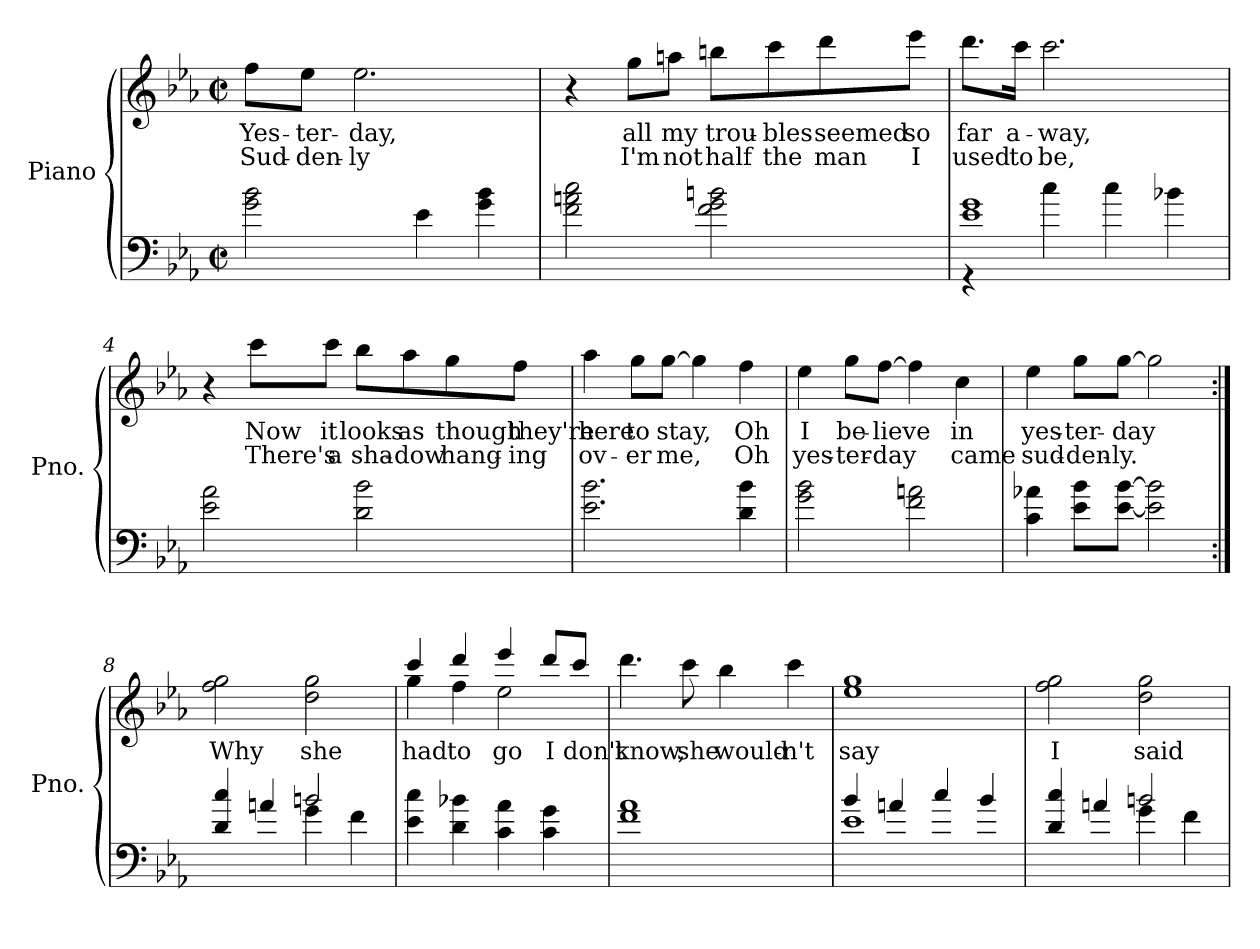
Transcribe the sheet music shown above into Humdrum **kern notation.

**kern	**kern	**text	**text
*part1	*part1	*part1	*part1
*staff2	*staff1	*staff1	*staff1
*I"Piano	*	*	*
*I'Pno.	*	*	*
*clefF4	*clefG2	*	*
*k[b-e-a-]	*k[b-e-a-]	*	*
*M2/2	*M2/2	*	*
*met(c|)	*met(c|)	*	*
*MM80	*MM80	*	*
=1	=1	=1	=1
!	!	!LO:LY:b	!LO:LY:b
2g\ 2b-\	8ff\L	Yes-	Sud-
!	!	!LO:LY:b	!LO:LY:b
.	8ee-\J	-ter-	-den-
!	!	!LO:LY:b	!LO:LY:b
.	2.ee-\	-day,	-ly
4e-\	.	.	.
4g\ 4b-\	.	.	.
=2	=2	=2	=2
2f\ 2an\ 2cc\	4r	.	.
!	!	!LO:LY:b	!LO:LY:b
.	8gg\L	all	I'm
!	!	!LO:LY:b	!LO:LY:b
.	8aan\J	my	not
!	!	!LO:LY:b	!LO:LY:b
2f\ 2g\ 2bn\	8bbn\L	trou-	half
!	!	!LO:LY:b	!LO:LY:b
.	8ccc\	-bles	the
!	!	!LO:LY:b	!LO:LY:b
.	8ddd\	seemed	man
!	!	!LO:LY:b	!LO:LY:b
.	8eee-\J	so	I
=3	=3	=3	=3
*^	*	*	*
!	!	!	!LO:LY:b	!LO:LY:b
1e- 1g	4r	8.ddd\L	far	used
!	!	!	!LO:LY:b	!LO:LY:b
.	.	16ccc\Jk	a-	to
!	!	!	!LO:LY:b	!LO:LY:b
.	4cc\	2.ccc\	-way,	be,
.	4cc\	.	.	.
.	4b-X\	.	.	.
*v	*v	*	*	*
=4	=4	=4	=4
2e-\ 2a-\	4r	.	.
!	!	!LO:LY:b	!LO:LY:b
.	8ccc\L	Now	There's
!	!	!LO:LY:b	!LO:LY:b
.	8ccc\J	it	a
!	!	!LO:LY:b	!LO:LY:b
2d\ 2b-\	8bb-\L	looks	sha-
!	!	!LO:LY:b	!LO:LY:b
.	8aa-\	as	-dow
!	!	!LO:LY:b	!LO:LY:b
.	8gg\	though	hang-
!	!	!LO:LY:b	!LO:LY:b
.	8ff\J	they're	-ing
!!LO:LB:g=z
=5	=5	=5	=5
!	!	!LO:LY:b	!LO:LY:b
2.e-\ 2.b-\	4aa-\	here	ov-
!	!	!LO:LY:b	!LO:LY:b
.	8gg\L	to	-er
!	!	!LO:LY:b	!LO:LY:b
.	[8gg\J	stay,	me,
.	4gg\]	.	.
!	!	!LO:LY:b	!LO:LY:b
4d\ 4b-\	4ff\	Oh	Oh
=6	=6	=6	=6
!	!	!LO:LY:b	!LO:LY:b
2g\ 2b-\	4ee-\	I	yes-
!	!	!LO:LY:b	!LO:LY:b
.	8gg\L	be-	-ter-
!	!	!LO:LY:b	!LO:LY:b
.	[8ff\J	-lieve	-day
2f\ 2an\	4ff\]	.	.
!	!	!LO:LY:b	!LO:LY:b
.	4cc\	in	came
=7	=7	=7	=7
!	!	!LO:LY:b	!LO:LY:b
4c\ 4a-X\	4ee-\	yes-	sud-
!	!	!LO:LY:b	!LO:LY:b
8e-\ 8b-\L	8gg\L	-ter-	-den-
!	!	!LO:LY:b	!LO:LY:b
[8e-\ [8b-\J	[8gg\J	-day	-ly.
2e-\] 2b-\]	2gg\]	.	.
=8:|!	=8:|!	=8:|!	=8:|!
*^	*	*	*
!	!	!	!LO:LY:b	!
4d/ 4cc/	2ryy	2ff\ 2gg\	Why	.
4an/	.	.	.	.
!	!	!	!LO:LY:b	!
2bn/	4g\	2dd\ 2gg\	she	.
.	4f\	.	.	.
=9	=9	=9	=9	=9
!	!	!	!LO:LY:b	!
*v	*v	*^	*	*
4e-\ 4cc\	4ccc/	4gg\	had	.
!	!	!	!LO:LY:b	!
4d\ 4b-X\	4ddd/	4ff\	to	.
!	!	!	!LO:LY:b	!
4c\ 4a-\	4eee-/	2ee-\	go	.
!	!	!	!LO:LY:b	!
4c\ 4g\	8ddd/L	.	I	.
!	!	!	!LO:LY:b	!
.	8ccc/J	.	don't	.
*	*v	*v	*	*
!!LO:LB:g=z
=10	=10	=10	=10
!	!	!LO:LY:b	!
1f 1a-	4.ddd\	know,	.
!	!	!LO:LY:b	!
.	8ccc\	she	.
!	!	!LO:LY:b	!
.	4bb-\	would-	.
!	!	!LO:LY:b	!
.	4ccc\	-n't	.
=11	=11	=11	=11
*^	*	*	*
!	!	!	!LO:LY:b	!
4b-/	1e-	1ee- 1gg	say	.
4an/	.	.	.	.
4cc/	.	.	.	.
4b-/	.	.	.	.
=12	=12	=12	=12	=12
!	!	!	!LO:LY:b	!
4d/ 4cc/	2ryy	2ff\ 2gg\	I	.
4an/	.	.	.	.
!	!	!	!LO:LY:b	!
2bn/	4g\	2dd\ 2gg\	said	.
.	4f\	.	.	.
*v	*v	*	*	*
=	=	=	=
*-	*-	*-	*-
